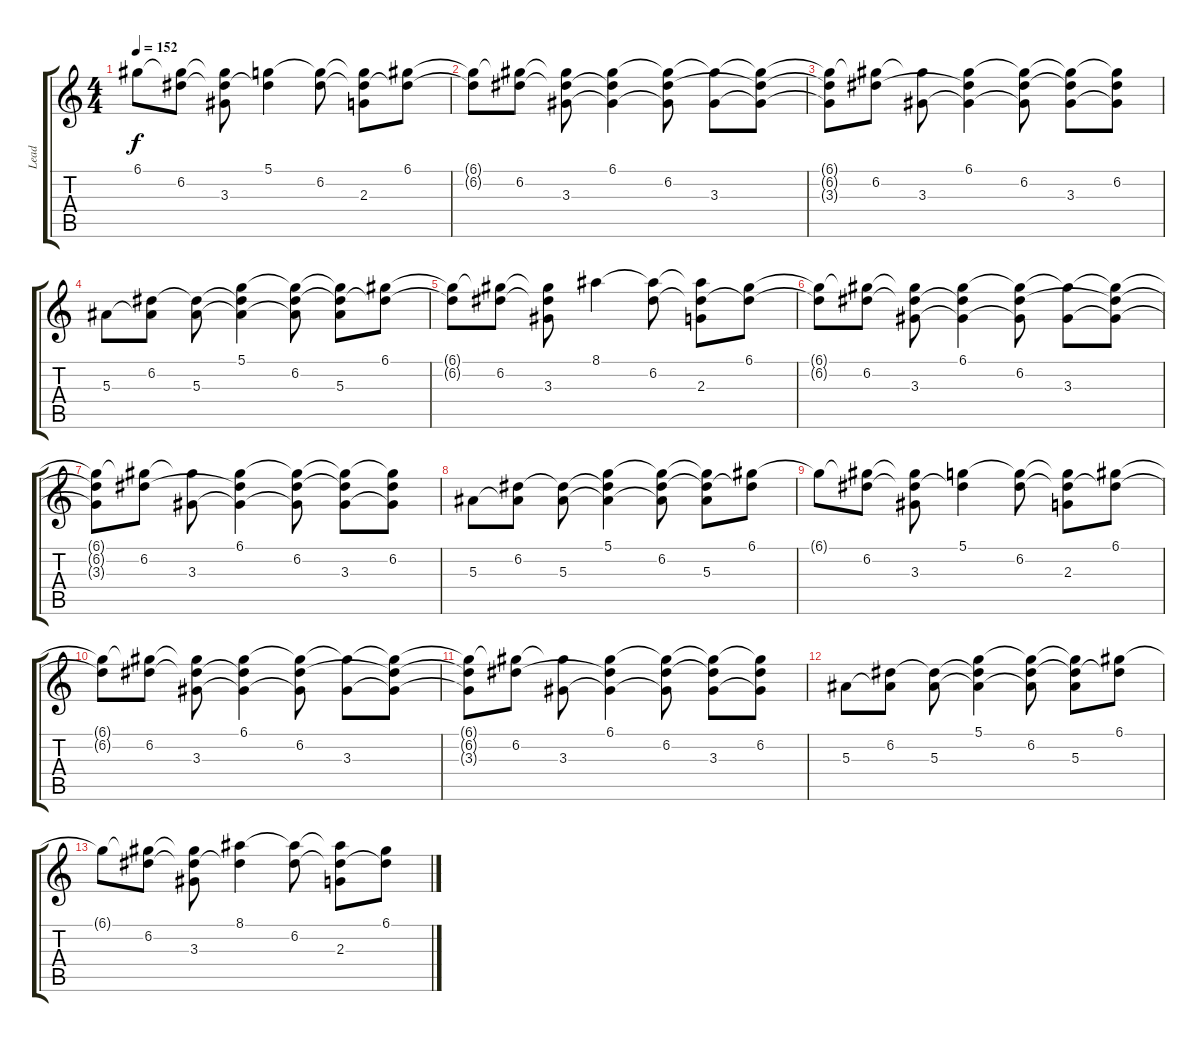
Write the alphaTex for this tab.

\track ("Lead" "Lead") {instrument overdrivenguitar}
\staff {score tabs}
\tuning (D4 A3 F3 C3 G2 C2) {hide}
\ts (4 4)
\tempo 152
\clef g2
\ks c
6.1{t}.8{dy f} (6.1{t} 6.2).8 (6.1{t} 6.2{t} 3.3).8 (5.1 6.2{t}).4 (5.1{t} 6.2).8 (5.1{t} 6.2{t} 2.3).8 (6.1 6.2{t}).8 |
(6.1{t} 6.2{t}).8 (6.1{t} 6.2).8 (6.1{t} 6.2{t} 3.3).8 (6.1 6.2{t} 3.3{t}).4 (6.1{t} 6.2 3.3{t}).8 (6.1{t} 3.3).8 (6.1{t} 6.2{t} 3.3{t}).8 |
(6.1{t} 6.2{t} 3.3{t}).8 (6.1{t} 6.2).8 (6.1{t} 3.3).8 (6.1 6.2{t} 3.3{t}).4 (6.1{t} 6.2 3.3{t}).8 (6.1{t} 6.2{t} 3.3).8 (6.1{t} 6.2 3.3{t}).8 |
5.3.8 (6.2 5.3{t}).8 (6.2{t} 5.3).8 (5.1 6.2{t} 5.3{t}).4 (5.1{t} 6.2 5.3{t}).8 (5.1{t} 6.2{t} 5.3).8 (6.1 6.2{t}).8 |
(6.1{t} 6.2{t}).8 (6.1{t} 6.2).8 (6.1{t} 6.2{t} 3.3).8 8.1.4 (8.1{t} 6.2).8 (8.1{t} 6.2{t} 2.3).8 (6.1 6.2{t}).8 |
(6.1{t} 6.2{t}).8 (6.1{t} 6.2).8 (6.1{t} 6.2{t} 3.3).8 (6.1 6.2{t} 3.3{t}).4 (6.1{t} 6.2 3.3{t}).8 (6.1{t} 3.3).8 (6.1{t} 6.2{t} 3.3{t}).8 |
(6.1{t} 6.2{t} 3.3{t}).8 (6.1{t} 6.2).8 (6.1{t} 3.3).8 (6.1 6.2{t} 3.3{t}).4 (6.1{t} 6.2 3.3{t}).8 (6.1{t} 6.2{t} 3.3).8 (6.1{t} 6.2 3.3{t}).8 |
5.3.8 (6.2 5.3{t}).8 (6.2{t} 5.3).8 (5.1 6.2{t} 5.3{t}).4 (5.1{t} 6.2 5.3{t}).8 (5.1{t} 6.2{t} 5.3).8 (6.1 6.2{t}).8 |
6.1{t}.8 (6.1{t} 6.2).8 (6.1{t} 6.2{t} 3.3).8 (5.1 6.2{t}).4 (5.1{t} 6.2).8 (5.1{t} 6.2{t} 2.3).8 (6.1 6.2{t}).8 |
(6.1{t} 6.2{t}).8 (6.1{t} 6.2).8 (6.1{t} 6.2{t} 3.3).8 (6.1 6.2{t} 3.3{t}).4 (6.1{t} 6.2 3.3{t}).8 (6.1{t} 3.3).8 (6.1{t} 6.2{t} 3.3{t}).8 |
(6.1{t} 6.2{t} 3.3{t}).8 (6.1{t} 6.2).8 (6.1{t} 3.3).8 (6.1 6.2{t} 3.3{t}).4 (6.1{t} 6.2 3.3{t}).8 (6.1{t} 6.2{t} 3.3).8 (6.1{t} 6.2 3.3{t}).8 |
5.3.8 (6.2 5.3{t}).8 (6.2{t} 5.3).8 (5.1 6.2{t} 5.3{t}).4 (5.1{t} 6.2 5.3{t}).8 (5.1{t} 6.2{t} 5.3).8 (6.1 6.2{t}).8 |
6.1{t}.8 (6.1{t} 6.2).8 (6.1{t} 6.2{t} 3.3).8 (8.1 6.2{t}).4 (8.1{t} 6.2).8 (8.1{t} 6.2{t} 2.3).8 (6.1 6.2{t}).8
